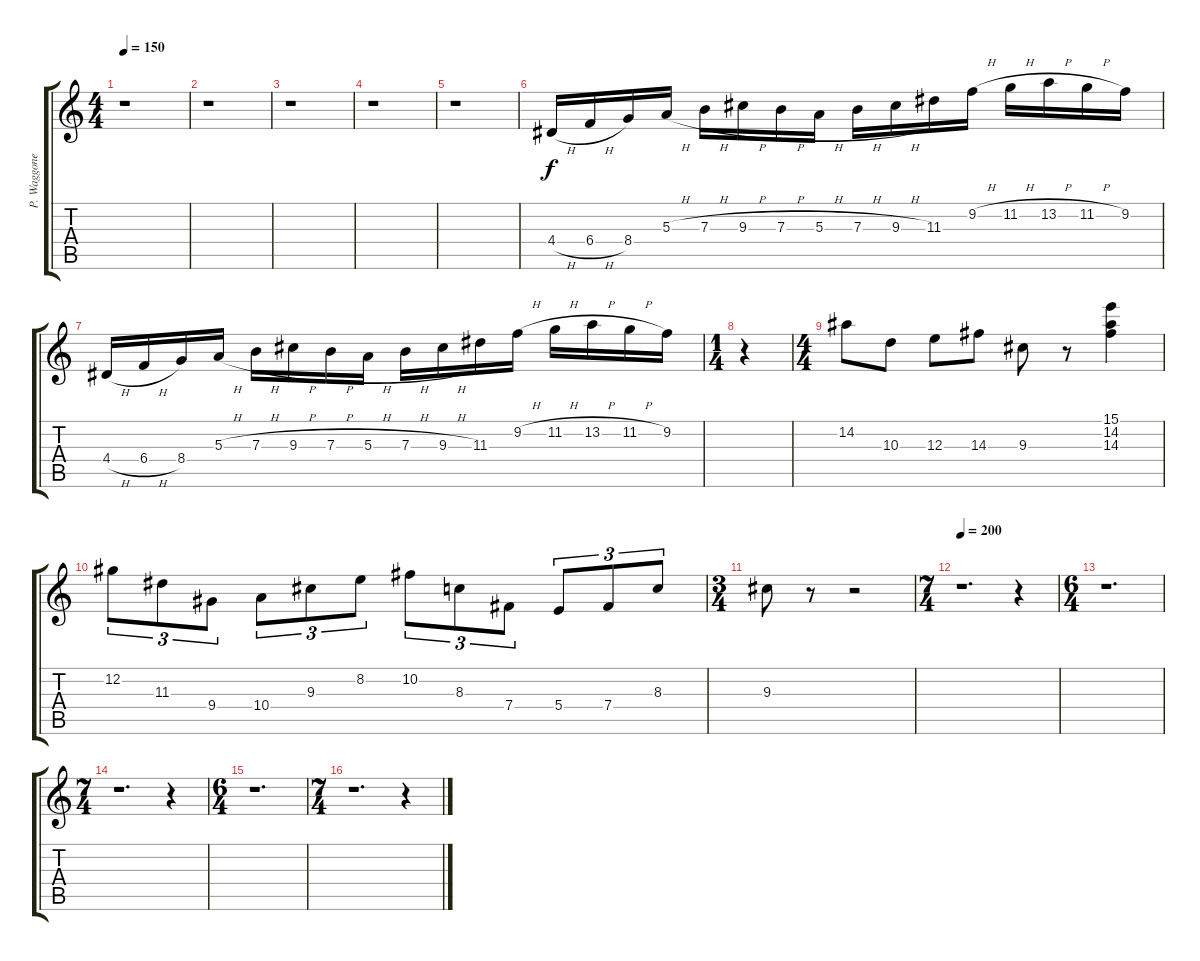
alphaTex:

\track ("P. Waggoner Lead Gtr." "P. Waggone") {instrument distortionguitar}
\staff {score tabs}
\tuning (Db4 Ab3 E3 B2 Gb2 Db2) {hide}
\ts (4 4)
\tempo 150
\clef g2
\ks c
r.1{dy f} |
r.1 |
r.1 |
r.1 |
r.1 |
4.4{h}.16 6.4{h}.16 8.4.16 5.3{h}.16 7.3{h}.16 9.3{h}.16 7.3{h}.16 5.3{h}.16 7.3{h}.16 9.3{h}.16 11.3.16 9.2{h}.16 11.2{h}.16 13.2{h}.16 11.2{h}.16 9.2.16 |
4.4{h}.16 6.4{h}.16 8.4.16 5.3{h}.16 7.3{h}.16 9.3{h}.16 7.3{h}.16 5.3{h}.16 7.3{h}.16 9.3{h}.16 11.3.16 9.2{h}.16 11.2{h}.16 13.2{h}.16 11.2{h}.16 9.2.16 |
\ts (1 4)
r.4 |
\ts (4 4)
14.2.8{balance 8} 10.3.8 12.3.8 14.3.8 9.3.8 r.8 (15.1 14.2 14.3).4 |
12.2.8{tu (3 2)} 11.3.8{tu (3 2)} 9.4.8{tu (3 2)} 10.4.8{tu (3 2)} 9.3.8{tu (3 2)} 8.2.8{tu (3 2)} 10.2.8{tu (3 2)} 8.3.8{tu (3 2)} 7.4.8{tu (3 2)} 5.4.8{tu (3 2)} 7.4.8{tu (3 2)} 8.3.8{tu (3 2)} |
\ts (3 4)
9.3.8 r.8 r.2 |
\ts (7 4)
\tempo 200
r.1{d} r.4 |
\ts (6 4)
r.1{d} |
\ts (7 4)
r.1{d} r.4 |
\ts (6 4)
r.1{d} |
\ts (7 4)
r.1{d} r.4
